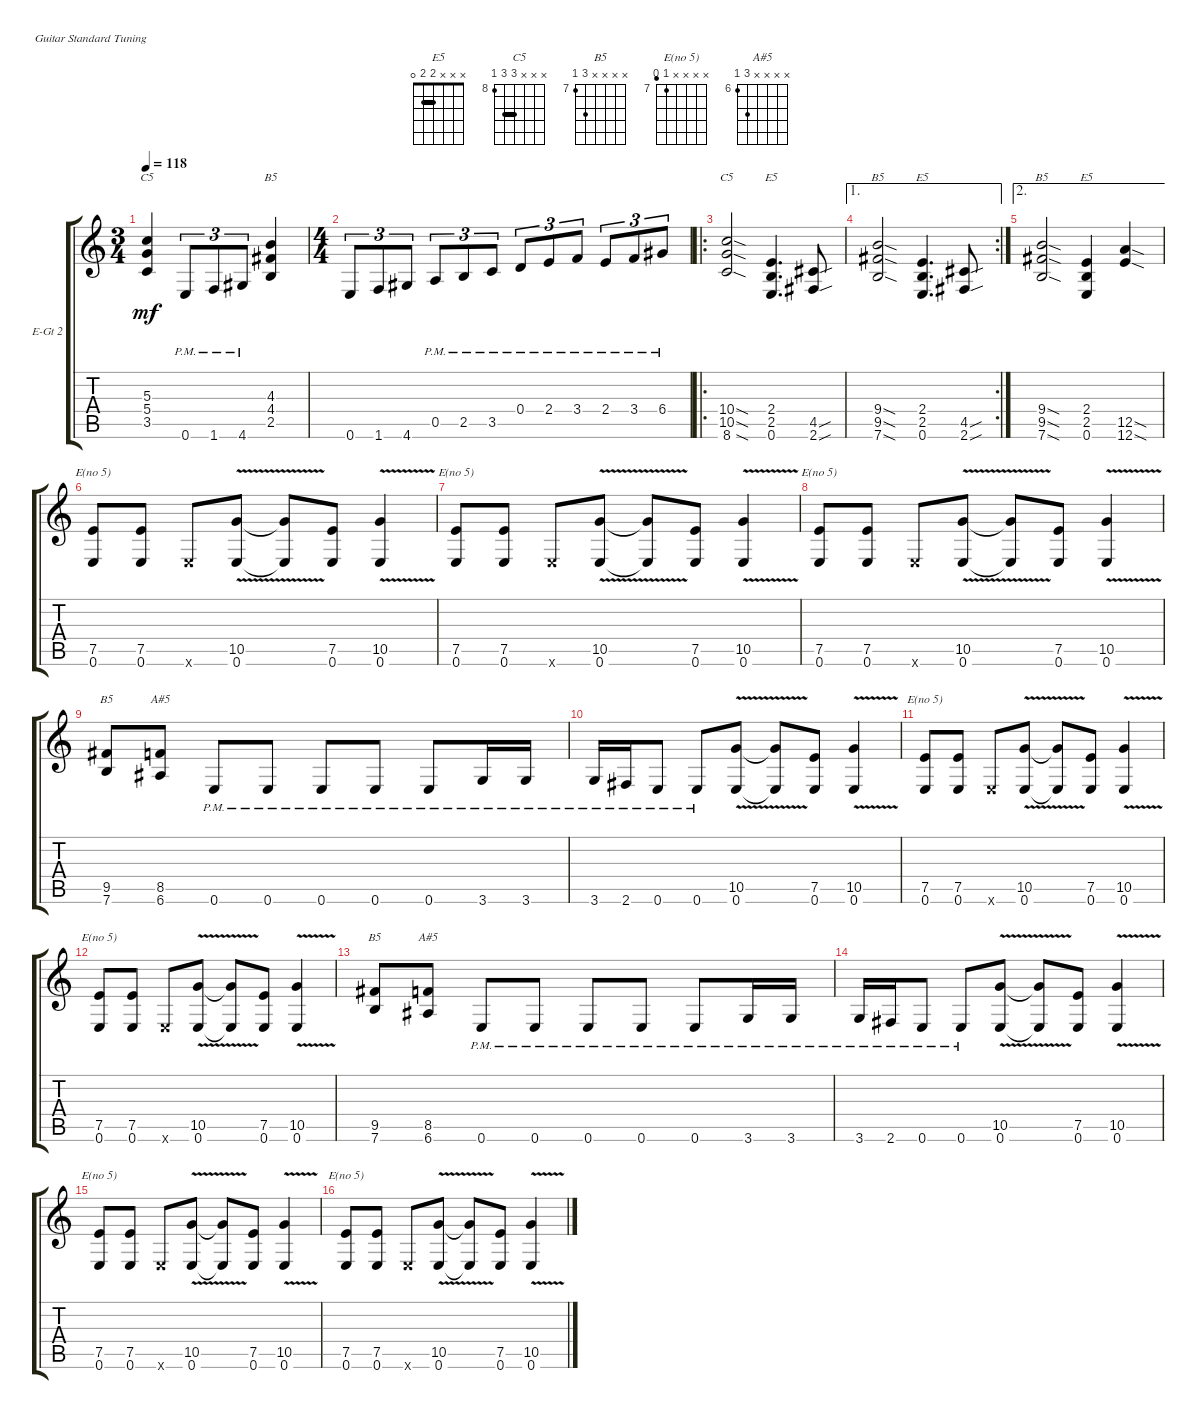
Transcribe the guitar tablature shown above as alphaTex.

\bracketExtendMode groupsimilarinstruments
\firstSystemTrackNameOrientation horizontal
\otherSystemsTrackNameOrientation horizontal
\track ("Guitar 2 (Kirk Hammett)" "E-Gt 2") {instrument distortionguitar}
\staff {score tabs}
\tuning (E4 B3 G3 D3 A2 E2)
\chord ("E5" x x x 2 2 0) {barre 2}
\chord ("C5" x x 5 5 3 x) {barre 5}
\chord ("B5" x x 4 4 2 x) {barre 4}
\chord ("C5" x x x 10 10 8) {firstfret 8 barre 10}
\chord ("B5" x x x 9 9 7) {firstfret 7 barre 9}
\chord ("E(no 5)" x x x x 7 6) {firstfret 7}
\chord ("B5" x x x x 9 7) {firstfret 7}
\chord ("A#5" x x x x 8 6) {firstfret 6}
\ts (3 4)
\tempo 118
\clef g2
\ks c
(5.4 3.5 5.3).4{ch "C5" dy mf} 0.6{pm}.8{tu (3 2)} 1.6{pm}.8{tu (3 2)} 4.6{pm}.8{tu (3 2)} (4.4 2.5 4.3).4{ch "B5"} |
\ts (4 4)
0.6.8{tu (3 2)} 1.6.8{tu (3 2)} 4.6.8{tu (3 2)} 0.5{pm}.8{tu (3 2)} 2.5{pm}.8{tu (3 2)} 3.5{pm}.8{tu (3 2)} 0.4{pm}.8{tu (3 2)} 2.4{pm}.8{tu (3 2)} 3.4{pm}.8{tu (3 2)} 2.4{pm}.8{tu (3 2)} 3.4{pm}.8{tu (3 2)} 6.4{pm}.8{tu (3 2)} |
\ro
(10.5{sod} 10.4{sod} 8.6{sod}).2{ch "C5"} (0.6 2.5 2.4).4{d ch "E5"} (2.6{sou} 4.5{sou}).8 |
\ae 1
\rc 2
(9.5{sod} 9.4{sod} 7.6{sod}).2{ch "B5"} (0.6 2.5 2.4).4{d ch "E5"} (2.6{sou} 4.5{sou}).8 |
\ae 2
(9.5{sod} 9.4{sod} 7.6{sod}).2{ch "B5" lyrics (0 "") lyrics (1 "") lyrics (2 "") lyrics (3 "") lyrics (4 "")} (0.6 2.5 2.4).4{ch "E5" lyrics (0 "") lyrics (1 "") lyrics (2 "") lyrics (3 "") lyrics (4 "")} (12.6{sod} 12.5{sod}).4{lyrics (0 "") lyrics (1 "") lyrics (2 "") lyrics (3 "") lyrics (4 "")} |
(0.6 7.5).8{ch "E(no 5)"} (7.5 0.6).8 0.6{x}.8 (10.5{v} 0.6{v}).8 (10.5{t} 0.6{t}).8 (7.5 0.6).8 (10.5{v} 0.6).4 |
(0.6 7.5).8{ch "E(no 5)"} (7.5 0.6).8 0.6{x}.8 (10.5{v} 0.6{v}).8 (10.5{t} 0.6{t}).8 (7.5 0.6).8 (10.5{v} 0.6).4 |
(0.6 7.5).8{ch "E(no 5)"} (7.5 0.6).8 0.6{x}.8 (10.5{v} 0.6{v}).8 (10.5{t} 0.6{t}).8 (7.5 0.6).8 (10.5{v} 0.6).4 |
(9.5 7.6).8{ch "B5"} (8.5 6.6).8{ch "A#5"} 0.6{pm}.8 0.6{pm}.8 0.6{pm}.8 0.6{pm}.8 0.6{pm}.8 3.6{pm}.16 3.6{pm}.16 |
3.6{pm}.16 2.6{pm}.16 0.6{pm}.8 0.6{pm}.8 (10.5{v} 0.6{v}).8 (10.5{t} 0.6{t}).8 (7.5 0.6).8 (10.5{v} 0.6).4 |
(0.6 7.5).8{ch "E(no 5)"} (7.5 0.6).8 0.6{x}.8 (10.5{v} 0.6{v}).8 (10.5{t} 0.6{t}).8 (7.5 0.6).8 (10.5{v} 0.6).4 |
(0.6 7.5).8{ch "E(no 5)"} (7.5 0.6).8 0.6{x}.8 (10.5{v} 0.6{v}).8 (10.5{t} 0.6{t}).8 (7.5 0.6).8 (10.5{v} 0.6).4 |
(9.5 7.6).8{ch "B5"} (8.5 6.6).8{ch "A#5"} 0.6{pm}.8 0.6{pm}.8 0.6{pm}.8 0.6{pm}.8 0.6{pm}.8 3.6{pm}.16 3.6{pm}.16 |
3.6{pm}.16 2.6{pm}.16 0.6{pm}.8 0.6{pm}.8 (10.5{v} 0.6{v}).8 (10.5{t} 0.6{t}).8 (7.5 0.6).8 (10.5{v} 0.6).4 |
(0.6 7.5).8{ch "E(no 5)"} (7.5 0.6).8 0.6{x}.8 (10.5{v} 0.6{v}).8 (10.5{t} 0.6{t}).8 (7.5 0.6).8 (10.5{v} 0.6).4 |
(0.6 7.5).8{ch "E(no 5)"} (7.5 0.6).8 0.6{x}.8 (10.5{v} 0.6{v}).8 (10.5{t} 0.6{t}).8 (7.5 0.6).8 (10.5{v} 0.6).4
